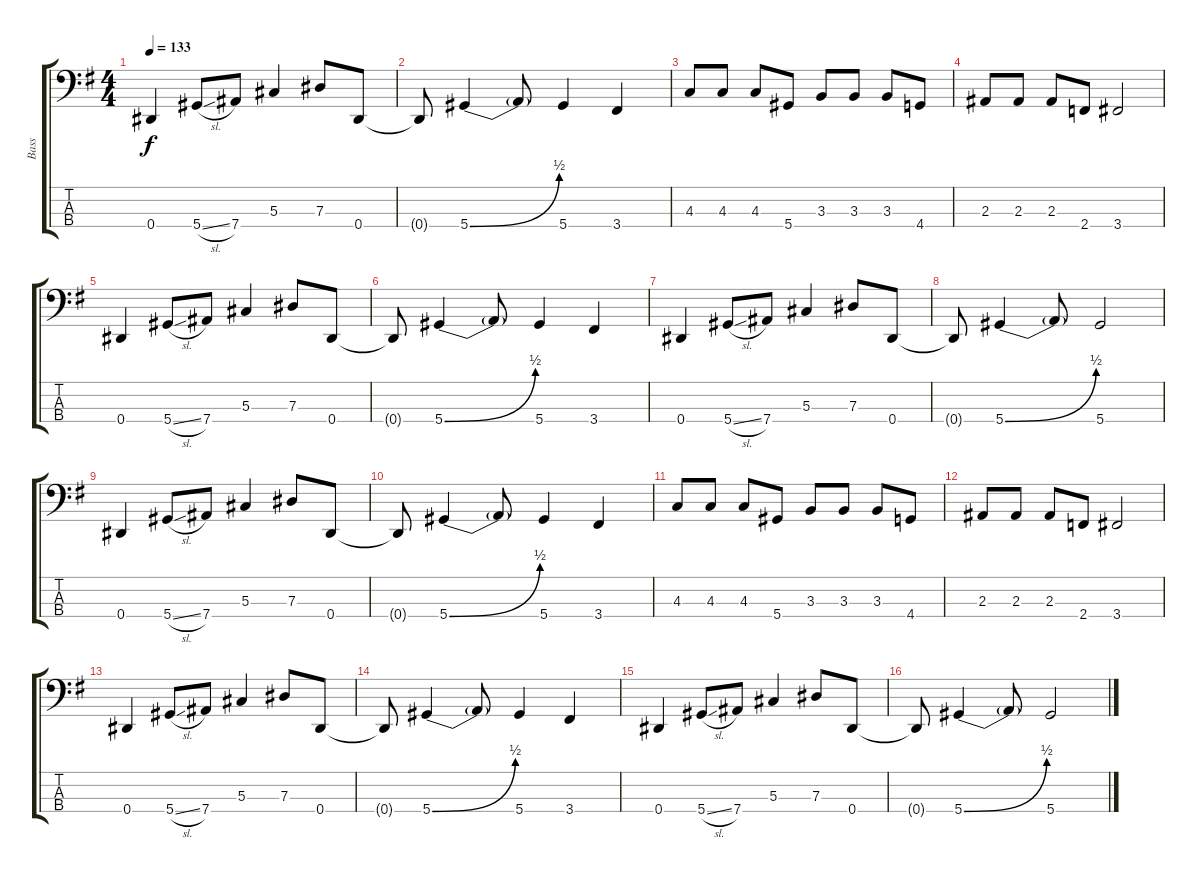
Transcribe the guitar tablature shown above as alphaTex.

\track ("Bass" "Bass") {instrument electricbasspick}
\staff {score tabs}
\tuning (Gb2 Db2 Ab1 Eb1) {hide}
\ts (4 4)
\tempo 133
\clef f4
\ks g
0.4.4{dy f} 5.4{sl}.8 7.4.8 5.3.4 7.3.8 0.4.8 |
0.4{t}.8 5.4{be (bend 0 0 60 2)}.4 5.4{t}.8 5.4.4 3.4.4 |
4.3.8 4.3.8 4.3.8 5.4.8 3.3.8 3.3.8 3.3.8 4.4.8 |
2.3.8 2.3.8 2.3.8 2.4.8 3.4.2 |
0.4.4 5.4{sl}.8 7.4.8 5.3.4 7.3.8 0.4.8 |
0.4{t}.8 5.4{be (bend 0 0 60 2)}.4 5.4{t}.8 5.4.4 3.4.4 |
0.4.4 5.4{sl}.8 7.4.8 5.3.4 7.3.8 0.4.8 |
0.4{t}.8 5.4{be (bend 0 0 60 2)}.4 5.4{t}.8 5.4.2 |
0.4.4 5.4{sl}.8 7.4.8 5.3.4 7.3.8 0.4.8 |
0.4{t}.8 5.4{be (bend 0 0 60 2)}.4 5.4{t}.8 5.4.4 3.4.4 |
4.3.8 4.3.8 4.3.8 5.4.8 3.3.8 3.3.8 3.3.8 4.4.8 |
2.3.8 2.3.8 2.3.8 2.4.8 3.4.2 |
0.4.4 5.4{sl}.8 7.4.8 5.3.4 7.3.8 0.4.8 |
0.4{t}.8 5.4{be (bend 0 0 60 2)}.4 5.4{t}.8 5.4.4 3.4.4 |
0.4.4 5.4{sl}.8 7.4.8 5.3.4 7.3.8 0.4.8 |
0.4{t}.8 5.4{be (bend 0 0 60 2)}.4 5.4{t}.8 5.4.2
